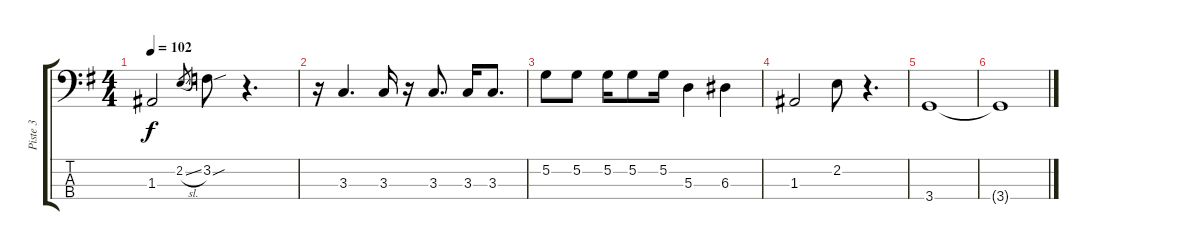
\track ("Piste 3" "Piste 3") {instrument electricbassfinger}
\staff {score tabs}
\tuning (G2 D2 A1 E1) {hide}
\ts (4 4)
\tempo 102
\clef f4
\ks g
1.3.2{dy f} 2.2{sl}.8{gr} 3.2{sou}.8 r.4{d} |
r.16 3.3.4{d} 3.3.16 r.16 3.3.8{d} 3.3.16 3.3.8{d} |
5.2.8 5.2.8 5.2.16 5.2.8 5.2.16 5.3.4 6.3.4 |
1.3.2 2.2.8 r.4{d} |
3.4.1 |
3.4{t}.1
